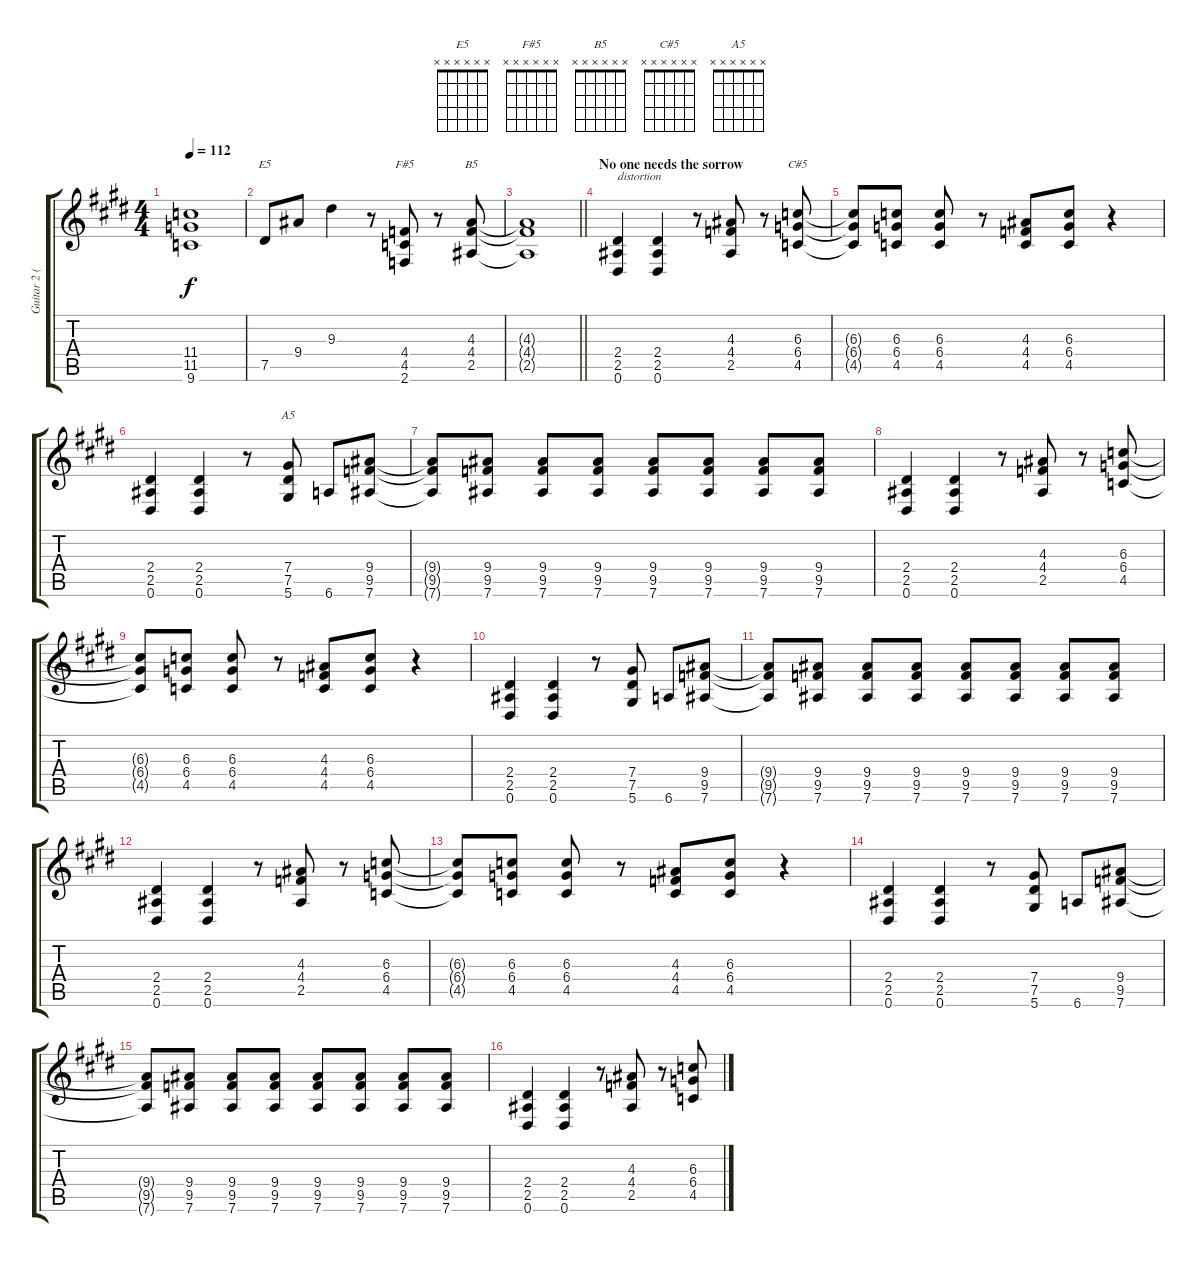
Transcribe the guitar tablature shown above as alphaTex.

\track ("Guitar 2 (Izzy)" "Guitar 2 (") {instrument overdrivenguitar}
\staff {score tabs}
\tuning (Eb4 Bb3 Gb3 Db3 Ab2 Eb2) {hide}
\chord ("E5" x x x x x x)
\chord ("F#5" x x x x x x)
\chord ("B5" x x x x x x)
\chord ("C#5" x x x x x x)
\chord ("A5" x x x x x x)
\ts (4 4)
\tempo 112
\clef g2
\ks e
(11.4{t} 11.5{t} 9.6{t}).1{dy f} |
7.5.8{ch "E5"} 9.4.8 9.3.4 r.8 (4.4 4.5 2.6).8{ch "F#5"} r.8 (4.3 4.4 2.5).8{ch "B5"} |
\barLineRight lightlight
(4.3{t} 4.4{t} 2.5{t}).1 |
\section ("" "No one needs the sorrow")
(2.4 2.5 0.6).4{txt "distortion" instrument overdrivenguitar} (2.4 2.5 0.6).4 r.8 (4.3 4.4 2.5).8 r.8 (6.3 6.4 4.5).8{ch "C#5"} |
(6.3{t} 6.4{t} 4.5{t}).8 (6.3 6.4 4.5).8 (6.3 6.4 4.5).8 r.8 (4.3 4.4 4.5).8 (6.3 6.4 4.5).8 r.4 |
(2.4 2.5 0.6).4 (2.4 2.5 0.6).4 r.8 (7.4 7.5 5.6).8{ch "A5"} 6.6.8 (9.4 9.5 7.6).8 |
(9.4{t} 9.5{t} 7.6{t}).8 (9.4 9.5 7.6).8 (9.4 9.5 7.6).8 (9.4 9.5 7.6).8 (9.4 9.5 7.6).8 (9.4 9.5 7.6).8 (9.4 9.5 7.6).8 (9.4 9.5 7.6).8 |
(2.4 2.5 0.6).4 (2.4 2.5 0.6).4 r.8 (4.3 4.4 2.5).8 r.8 (6.3 6.4 4.5).8 |
(6.3{t} 6.4{t} 4.5{t}).8 (6.3 6.4 4.5).8 (6.3 6.4 4.5).8 r.8 (4.3 4.4 4.5).8 (6.3 6.4 4.5).8 r.4 |
(2.4 2.5 0.6).4 (2.4 2.5 0.6).4 r.8 (7.4 7.5 5.6).8 6.6.8 (9.4 9.5 7.6).8 |
(9.4{t} 9.5{t} 7.6{t}).8 (9.4 9.5 7.6).8 (9.4 9.5 7.6).8 (9.4 9.5 7.6).8 (9.4 9.5 7.6).8 (9.4 9.5 7.6).8 (9.4 9.5 7.6).8 (9.4 9.5 7.6).8 |
(2.4 2.5 0.6).4 (2.4 2.5 0.6).4 r.8 (4.3 4.4 2.5).8 r.8 (6.3 6.4 4.5).8 |
(6.3{t} 6.4{t} 4.5{t}).8 (6.3 6.4 4.5).8 (6.3 6.4 4.5).8 r.8 (4.3 4.4 4.5).8 (6.3 6.4 4.5).8 r.4 |
(2.4 2.5 0.6).4 (2.4 2.5 0.6).4 r.8 (7.4 7.5 5.6).8 6.6.8 (9.4 9.5 7.6).8 |
(9.4{t} 9.5{t} 7.6{t}).8 (9.4 9.5 7.6).8 (9.4 9.5 7.6).8 (9.4 9.5 7.6).8 (9.4 9.5 7.6).8 (9.4 9.5 7.6).8 (9.4 9.5 7.6).8 (9.4 9.5 7.6).8 |
(2.4 2.5 0.6).4 (2.4 2.5 0.6).4 r.8 (4.3 4.4 2.5).8 r.8 (6.3 6.4 4.5).8
